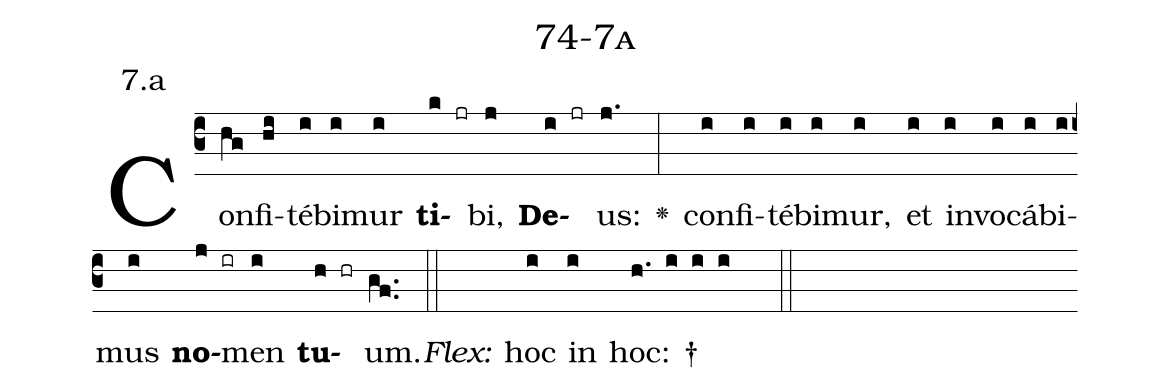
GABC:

name: 74-7a;
annotation: 7.a;
%%
(c3)Con(hg)fi(hi)té(i)bi(i)mur(i) <b>ti</b>(k jr)bi,(j) <b>De</b>(i jr)us:(j.) <v>\greheightstar</v>(:) con(i)fi(i)té(i)bi(i)mur,(i) et(i) in(i)vo(i)cá(i)bi(i)mus(i) <b>no</b>(j ir)men(i) <b>tu</b>(h hr)um.(gf..) (::)
<i>Flex:</i>()  hoc(i) in(i) hoc: †(h. i i i  ::)

%E(i) u(i) o(j) u(i) a(h) e.(gf..) (::)
